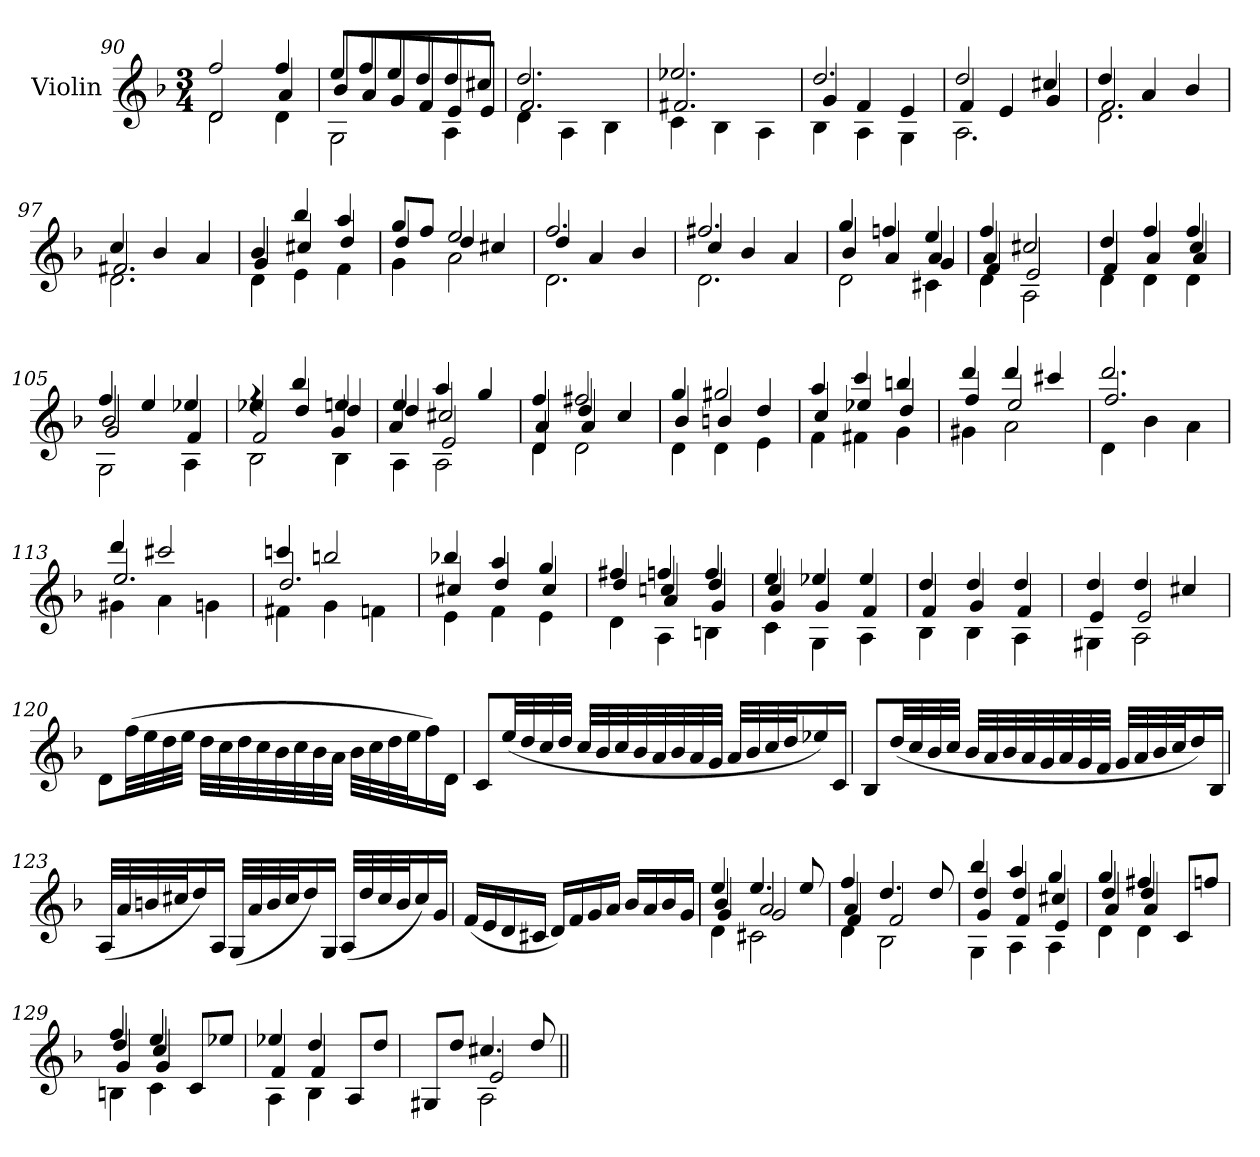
**kern
*part1
*staff1
*I"Violin
*I'Vln.
*clefG2
*k[b-]
*M3/4
=90
*^
*	*^
2ff/	2d\	2d/
4ff/	4d\	4a/
=91	=91	=91
8ee/L	2G\	8b-/L
8ff/	.	8a/
8ee/	.	8g/
8dd/	.	8f/
8dd/	4A\	8e/
8cc#X/J	.	8e/J
=92	=92	=92
2.dd/	4d\	2.f/
.	4A\	.
.	4B-\	.
=93	=93	=93
2.ee-X/	4c\	2.f#X/
.	4B-\	.
.	4A\	.
!!LO:LB:g=z	!!	!!
=94	=94	=94
2.dd/	4B-\	4g/
.	4A\	4f/
.	4G\	4e/
=95	=95	=95
2dd/	2.A\	4f/
.	.	4e/
4cc#X/	.	4g/
=96	=96	=96
4dd/	2.d\	2.f/
4a/	.	.
4b-/	.	.
=97	=97	=97
4cc/	2.d\	2.f#X/
4b-/	.	.
4a/	.	.
=98	=98	=98
4b-/	4d\	4g/
4bb-/	4e\	4cc#X/
4aa/	4f\	4dd/
=99	=99	=99
8gg/L	4g\	4dd/
8ff/J	.	.
2ee/	2a\	4dd/
.	.	4cc#X/
=100	=100	=100
2.ff/	2.d\	4dd/
.	.	4a/
.	.	4b-/
=101	=101	=101
2.ff#X/	2.d\	4cc/
.	.	4b-/
.	.	4a/
=102	=102	=102
*	*	*^
4gg/	2d\	4b-/	2ryy
4ffn/	.	4a/	.
4ee/	4c#X\	4a/	4g/
!!LO:LB:g=z	!!	!!	!!
=103	=103	=103	=103
4ff/	4d\	4a/	4f/
2cc#X/	2A\	2e/	2rddyy
=104	=104	=104	=104
4dd/	4d\	4f/	2rddyy
4ff/	4d\	4a/	.
4ff/	4d\	4cc/	4a/
=105	=105	=105	=105
4ff/	2G\	2b-/	2g/
4ee/	.	.	.
4ee-X/	4A\	4f/	4ryy
=106	=106	=106	=106
4rff	2B-\	4ee-X/	2f/
4bb-/	.	4dd/	.
4een/	4B-\	4dd/	4g/
=107	=107	=107	=107
4ee/	4A\	4dd/	4a/
4aa/	2A\	2cc#X/	2e/
4gg/	.	.	.
=108	=108	=108	=108
4ff/	4d/	4a/	4d\
2ff#X/	2d\	4dd/	4a/
.	.	4cc/	4ryy
*	*	*v	*v
=109	=109	=109
4gg/	4d\	4b-/
2gg#X/	4d\	4bn/
.	4e\	4dd/
=110	=110	=110
4aa/	4f\	4cc/
4ccc/	4f#X\	4ee-X/
4bbn/	4g\	4dd/
=111	=111	=111
4ddd/	4g#X\	4ff/
4ddd/	2a\	2ee/
4ccc#X/	.	.
!!LO:LB:g=z	!!	!!
=112	=112	=112
2.ddd/	4d\	2.ff/
.	4b-\	.
.	4a\	.
=113	=113	=113
4ddd/	4g#X\	2.ee/
2ccc#X/	4a\	.
.	4gn\	.
=114	=114	=114
4cccn/	4f#X\	2.dd/
2bbn/	4g\	.
.	4fn\	.
=115	=115	=115
4bb-X/	4e\	4cc#X/
4aa/	4f\	4dd/
4gg/	4e\	4cc#/
=116	=116	=116
*	*	*^
4ff#X/	4d\	4dd/	4ryy
4ffn/	4A\	4ccn/	4a/
4ff/	4Bn\	4dd/	4g/
=117	=117	=117	=117
4ee/	4c\	4cc/	4g/
4ee-X/	4G\	4g/	2ryy
4ee-/	4A\	4f/	.
*	*	*v	*v
=118	=118	=118
4dd/	4B-\	4f/
4dd/	4B-\	4g/
4dd/	4A\	4f/
=119	=119	=119
4dd/	4G#X\	4e/
4dd/	2A\	2e/
4cc#X/	.	.
*v	*v	*v
!!LO:LB:g=z
=120
8d\L
(>32ff\LL
32ee\
32dd\
32ee\JJJ
32dd\LLL
32cc\
32dd\
32cc\
32b-\
32cc\
32b-\
32a\JJJ
32b-\LLL
32cc\
32dd\
32ee\J
16ff\)
16d\JJ
=121
8c/L
(<32ee/LL
32dd/
32cc/
32dd/JJJ
32cc/LLL
32b-/
32cc/
32b-/
32a/
32b-/
32a/
32g/JJJ
32a/LLL
32b-/
32cc/
32dd/J
16ee-X/)
16c/JJ
=122
8B-/L
(<32dd/LL
32cc/
32b-/
32cc/JJJ
32b-/LLL
32a/
32b-/
32a/
32g/
32a/
32g/
32f/JJJ
32g/LLL
32a/
32b-/
32cc/J
16dd/)
16B-/JJ
!!LO:LB:g=z
=123
(<32A/LLL
32a/
32bn/
32cc#X/J
16dd/)
16A/JJ
(<32G/LLL
32a/
32b/
32cc#/J
16dd/)
16G/JJ
(<32A/LLL
32dd/
32cc#/
32b/J
16cc#/)
16g/JJ
=124
(<16f/LL
16e/
16d/
16c#X/JJ
16d/LL)
16f/
16g/
16a/JJ
16b-/LL
16a/
16b-/
16g/JJ
=125
*^
*	*^
*	*	*^
4ee/	4b-/	4g/	4d\
4.ee/	2a/	2g/	2c#X\
8ee/	.	.	.
=126	=126	=126	=126
4ff/	4d\	4a/	4f/
4.dd/	2B-\	2f/	2rddyy
8dd/	.	.	.
=127	=127	=127	=127
4bb-/	4G\	4dd/	4g/
4aa/	4A\	4dd/	4f/
4gg/	4A\	4cc#X/	4e/
!!LO:LB:g=z	!!	!!	!!
=128	=128	=128	=128
4gg/	4d\	4dd/	4a/
4ff#X/	4d\	4dd/	4a/
8c/L	4ryy	4ryy	4ryy
8ffn/J	.	.	.
=129	=129	=129	=129
4ff/	4Bn\	4dd/	4g/
4ee/	4c\	4cc/	4g/
8c/L	4ryy	4ryy	4ryy
8ee-X/J	.	.	.
*	*	*v	*v
=130	=130	=130
4ee-X/	4A\	4f/
4dd/	4B-\	4f/
8A/L	4ryy	4ryy
8dd/J	.	.
=131	=131	=131
8G#X/L	4ryy	4ryy
8dd/J	.	.
4.cc#X/	2A\	2e/
8dd/	.	.
*v	*v	*v
=||
*-
